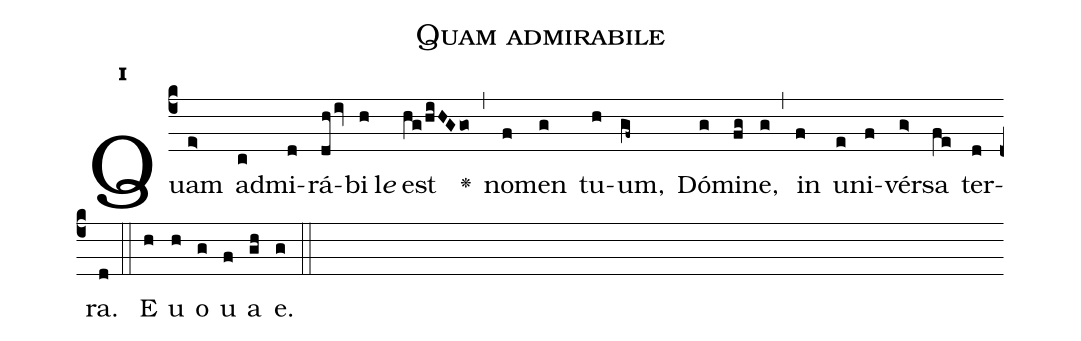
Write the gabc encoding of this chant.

name:Quam admirabile;
office-part:Antiphona;
mode:1;
%%
initial-style: 1;
name: Quam admirabile;
book: Antiphonae & Responsoria/Tomus III, p. 62;
occasion: Psalterium Hebdomada II Sabbato;
office-part: Laudes Ant 3;
user-notes: ;
commentary: ;
annotation: 1g;
centering-scheme: english;
fontsize: 12;
font: OFLSortsMillGoudy;
height: 11;
width: 4.5;
%%
(c4)Quam(e>) ad(c)mi(d)rá(dh/iv)bi(h)l<i>e</i>() est(hg/hiHGgo) <v>\greheightstar</v>(,) no(f)men(g) tu(h)um,(gf~) Dó(g)mi(fg)ne,(g) (,) in(f) u(e)ni(f)vér(g>)sa(fe) ter(d)ra.(d) (::)
E(h) u(h) o(g) u(f) a(gh) e.(g) (::)
